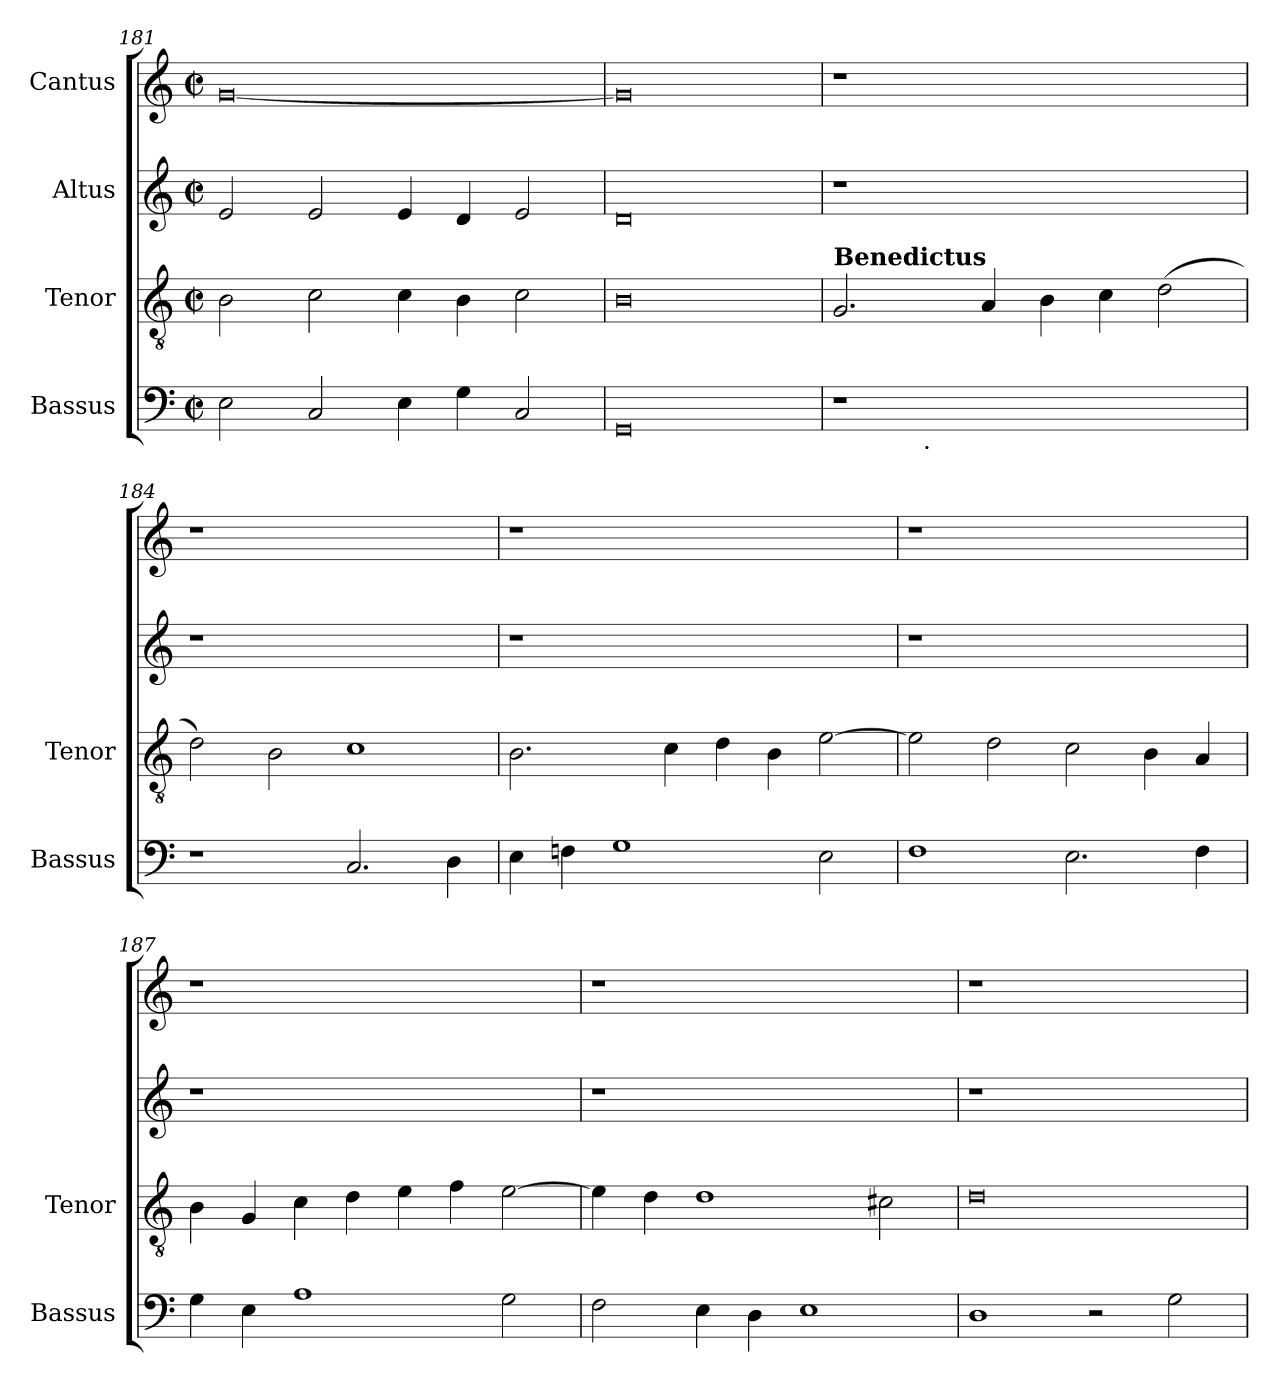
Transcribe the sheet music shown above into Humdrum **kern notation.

**kern	**kern	**kern	**kern
*part4	*part3	*part2	*part1
*staff4	*staff3	*staff2	*staff1
*I"Bassus	*I"Tenor	*I"Altus	*I"Cantus
*I'Bassus	*I'Tenor	*	*
*clefF4	*clefGv2	*clefG2	*clefG2
*k[]	*k[]	*k[]	*k[]
*C:	*C:	*C:	*C:
*M2/2	*M2/2	*M2/2	*M2/2
*met(c|)	*met(c|)	*met(c|)	*met(c|)
=181	=181	=181	=181
2E\	2B\	2e/	[<0g
2C/	2c\	2e/	.
4E\	4c\	4e/	.
4G\	4B\	4d/	.
2C/	2c\	2e/	.
=182	=182	=182	=182
0GG	0B	0d	0g]
!!LO:LB:g=z
=183!	=183!	=183!	=183!
!	!LO:TX:a:B:t=Benedictus	!	!
*^	*	*	*
1r	2ryy	2.G/	1r	1r
!	!LO:TX:b:t=.	!	!	!
.	1.ryy	.	.	.
.	.	4A/	.	.
1ryy	.	4B\	1ryy	1ryy
.	.	4c\	.	.
.	.	(>2d\	.	.
*v	*v	*	*	*
=184	=184	=184	=184
1r	2d\)	1r	1r
.	2B\	.	.
2.C/	1c	1ryy	1ryy
4D\	.	.	.
=185	=185	=185	=185
4E\	2.B\	1r	1r
4Fn\	.	.	.
1G	.	.	.
.	4c\	.	.
.	4d\	1ryy	1ryy
.	4B\	.	.
2E\	[>2e\	.	.
=186	=186	=186	=186
1F	2e\]	1r	1r
.	2d\	.	.
2.E\	2c\	1ryy	1ryy
.	4B\	.	.
4F\	4A/	.	.
!!LO:LB:g=z
=187	=187	=187	=187
4G\	4B\	1r	1r
4E\	4G/	.	.
1A	4c\	.	.
.	4d\	.	.
.	4e\	1ryy	1ryy
.	4f\	.	.
2G\	[>2e\	.	.
=188	=188	=188	=188
2F\	4e\]	1r	1r
.	4d\	.	.
4E\	1d	.	.
4D\	.	.	.
1E	.	1ryy	1ryy
.	2c#X\	.	.
=189	=189	=189	=189
1D	0d	1r	1r
2r	.	1ryy	1ryy
2G\	.	.	.
=	=	=	=
*-	*-	*-	*-
